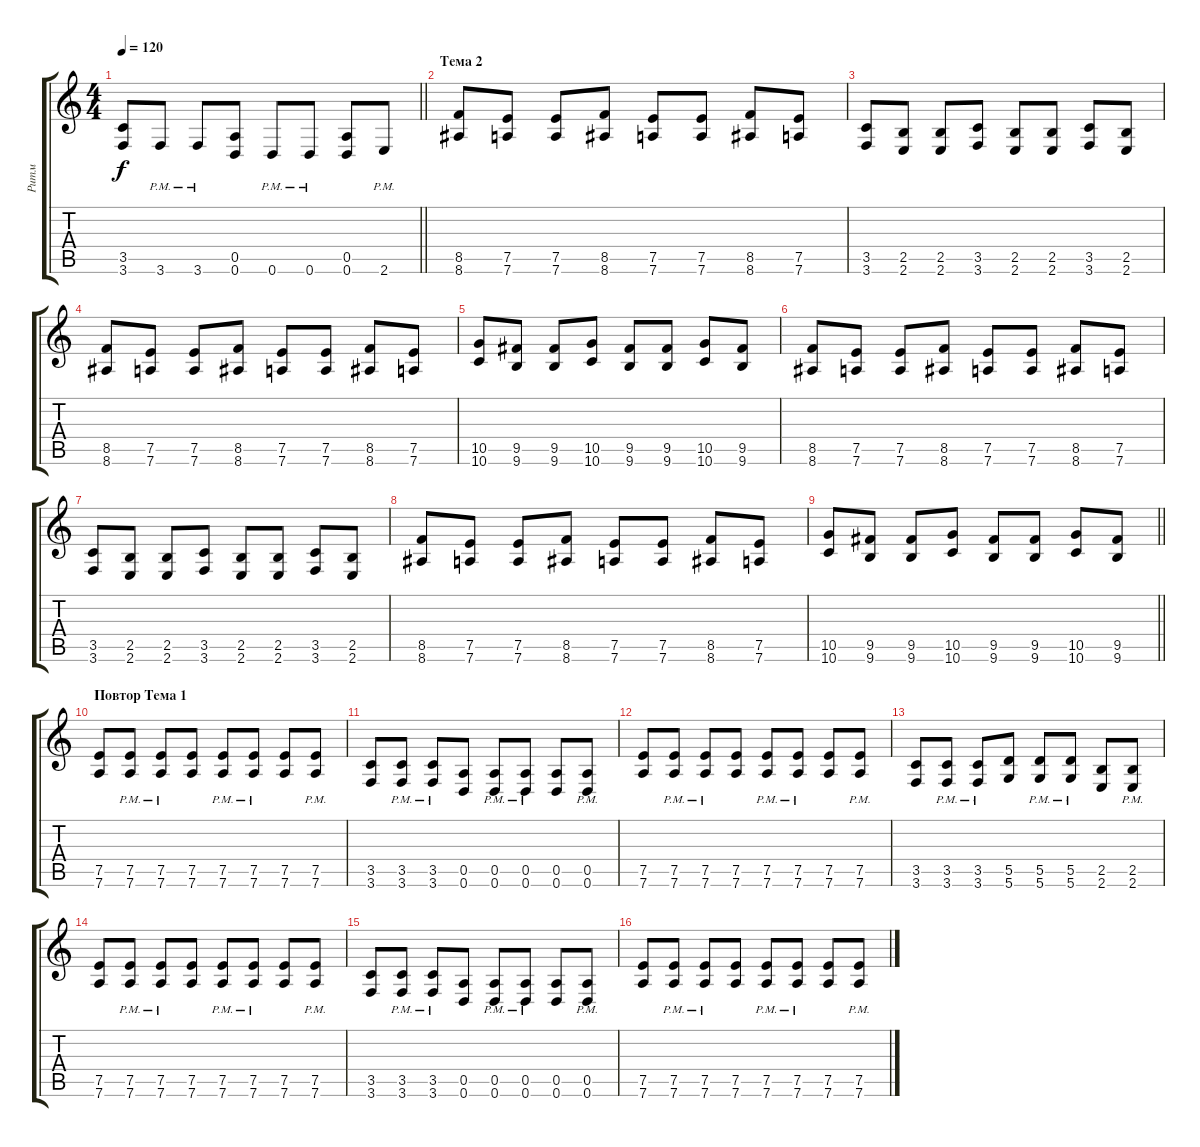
\track ("Ритм" "Ритм") {instrument distortionguitar}
\staff {score tabs}
\tuning (E4 B3 G3 D3 A2 D2) {hide}
\ts (4 4)
\tempo 120
\clef g2
\barLineRight lightlight
\ks c
(3.5 3.6).8{dy f} 3.6{pm}.8 3.6{pm}.8 (0.5 0.6).8 0.6{pm}.8 0.6{pm}.8 (0.5 0.6).8 2.6{pm}.8 |
\section ("" "Тема 2")
(8.5 8.6).8 (7.5 7.6).8 (7.5 7.6).8 (8.5 8.6).8 (7.5 7.6).8 (7.5 7.6).8 (8.5 8.6).8 (7.5 7.6).8 |
(3.5 3.6).8 (2.5 2.6).8 (2.5 2.6).8 (3.5 3.6).8 (2.5 2.6).8 (2.5 2.6).8 (3.5 3.6).8 (2.5 2.6).8 |
(8.5 8.6).8 (7.5 7.6).8 (7.5 7.6).8 (8.5 8.6).8 (7.5 7.6).8 (7.5 7.6).8 (8.5 8.6).8 (7.5 7.6).8 |
(10.5 10.6).8 (9.5 9.6).8 (9.5 9.6).8 (10.5 10.6).8 (9.5 9.6).8 (9.5 9.6).8 (10.5 10.6).8 (9.5 9.6).8 |
(8.5 8.6).8 (7.5 7.6).8 (7.5 7.6).8 (8.5 8.6).8 (7.5 7.6).8 (7.5 7.6).8 (8.5 8.6).8 (7.5 7.6).8 |
(3.5 3.6).8 (2.5 2.6).8 (2.5 2.6).8 (3.5 3.6).8 (2.5 2.6).8 (2.5 2.6).8 (3.5 3.6).8 (2.5 2.6).8 |
(8.5 8.6).8 (7.5 7.6).8 (7.5 7.6).8 (8.5 8.6).8 (7.5 7.6).8 (7.5 7.6).8 (8.5 8.6).8 (7.5 7.6).8 |
\barLineRight lightlight
(10.5 10.6).8 (9.5 9.6).8 (9.5 9.6).8 (10.5 10.6).8 (9.5 9.6).8 (9.5 9.6).8 (10.5 10.6).8 (9.5 9.6).8 |
\section ("" "Повтор Тема 1")
(7.5 7.6).8 (7.5{pm} 7.6{pm}).8 (7.5{pm} 7.6{pm}).8 (7.5 7.6).8 (7.5{pm} 7.6{pm}).8 (7.5{pm} 7.6{pm}).8 (7.5 7.6).8 (7.5{pm} 7.6{pm}).8 |
(3.5 3.6).8 (3.5{pm} 3.6{pm}).8 (3.5{pm} 3.6{pm}).8 (0.5 0.6).8 (0.5{pm} 0.6{pm}).8 (0.5{pm} 0.6{pm}).8 (0.5 0.6).8 (0.5{pm} 0.6{pm}).8 |
(7.5 7.6).8 (7.5{pm} 7.6{pm}).8 (7.5{pm} 7.6{pm}).8 (7.5 7.6).8 (7.5{pm} 7.6{pm}).8 (7.5{pm} 7.6{pm}).8 (7.5 7.6).8 (7.5{pm} 7.6{pm}).8 |
(3.5 3.6).8 (3.5{pm} 3.6{pm}).8 (3.5{pm} 3.6{pm}).8 (5.5 5.6).8 (5.5{pm} 5.6{pm}).8 (5.5{pm} 5.6{pm}).8 (2.5 2.6).8 (2.5{pm} 2.6{pm}).8 |
(7.5 7.6).8 (7.5{pm} 7.6{pm}).8 (7.5{pm} 7.6{pm}).8 (7.5 7.6).8 (7.5{pm} 7.6{pm}).8 (7.5{pm} 7.6{pm}).8 (7.5 7.6).8 (7.5{pm} 7.6{pm}).8 |
(3.5 3.6).8 (3.5{pm} 3.6{pm}).8 (3.5{pm} 3.6{pm}).8 (0.5 0.6).8 (0.5{pm} 0.6{pm}).8 (0.5{pm} 0.6{pm}).8 (0.5 0.6).8 (0.5{pm} 0.6{pm}).8 |
(7.5 7.6).8 (7.5{pm} 7.6{pm}).8 (7.5{pm} 7.6{pm}).8 (7.5 7.6).8 (7.5{pm} 7.6{pm}).8 (7.5{pm} 7.6{pm}).8 (7.5 7.6).8 (7.5{pm} 7.6{pm}).8
